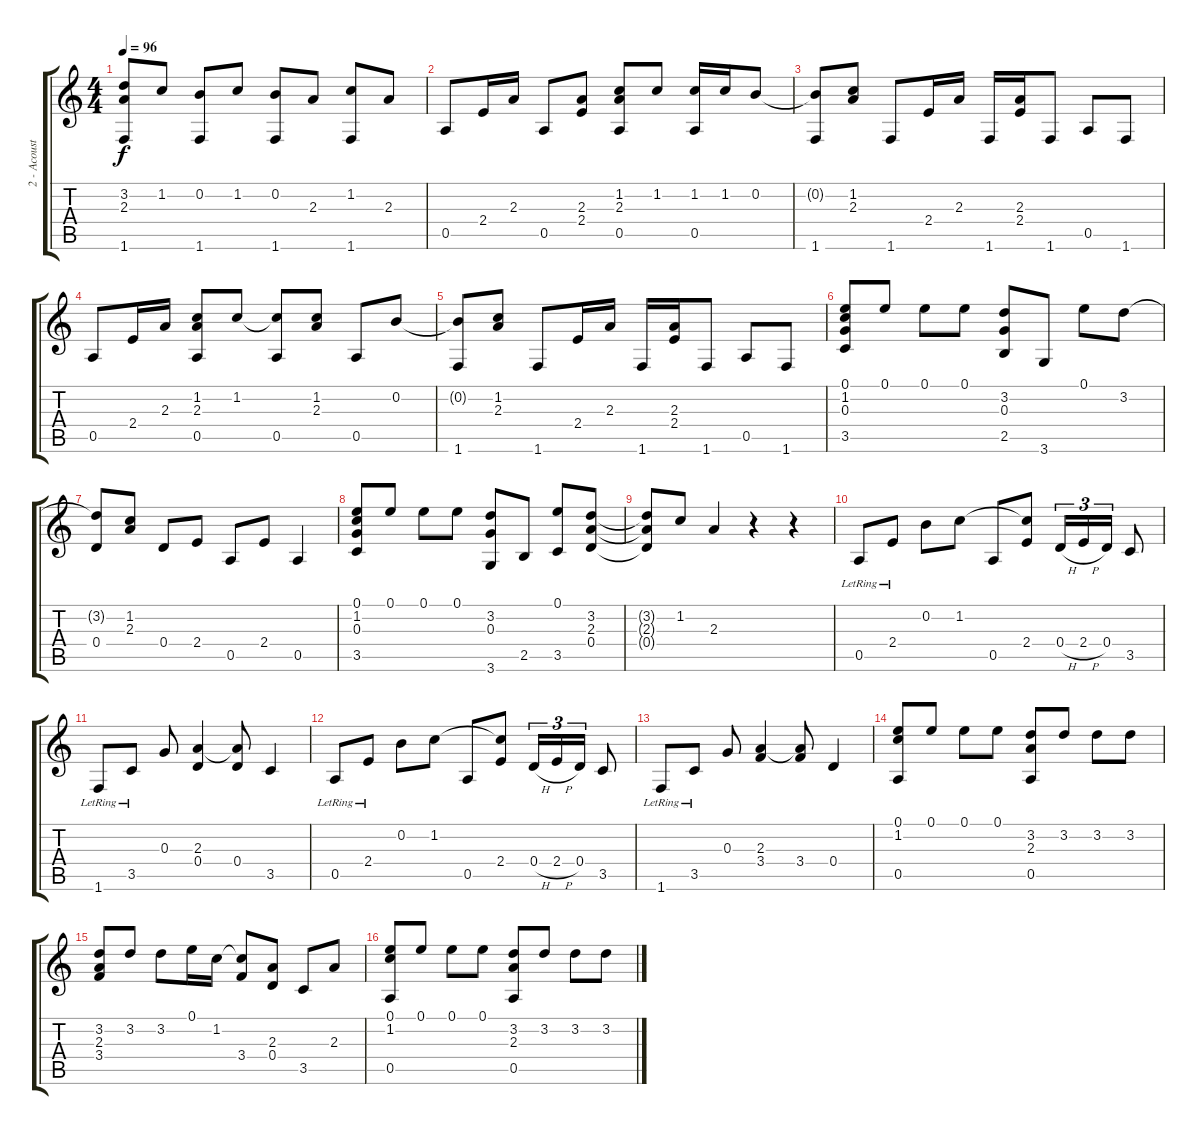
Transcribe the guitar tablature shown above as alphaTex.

\track ("2 - Acoustic vocals" "2 - Acoust") {instrument acousticguitarsteel}
\staff {score tabs}
\tuning (E4 B3 G3 D3 A2 E2) {hide}
\ts (4 4)
\tempo 96
\clef g2
\ks c
(3.2{t} 2.3{t} 1.6).8{dy f} 1.2.8 (0.2 1.6).8 1.2.8 (0.2 1.6).8 2.3.8 (1.2 1.6).8 2.3.8 |
0.5.8 2.4.16 2.3.16 0.5.8 (2.3 2.4).8 (1.2 2.3 0.5).8 1.2.8 (1.2 0.5).16 1.2.16 0.2.8 |
(0.2{t} 1.6).8 (1.2 2.3).8 1.6.8 2.4.16 2.3.16 1.6.16 (2.3 2.4).16 1.6.8 0.5.8 1.6.8 |
0.5.8 2.4.16 2.3.16 (1.2 2.3 0.5).8 1.2.8 (1.2{t} 0.5).8 (1.2 2.3).8 0.5.8 0.2.8 |
(0.2{t} 1.6).8 (1.2 2.3).8 1.6.8 2.4.16 2.3.16 1.6.16 (2.3 2.4).16 1.6.8 0.5.8 1.6.8 |
(0.1 1.2 0.3 3.5).8 0.1.8 0.1.8 0.1.8 (3.2 0.3 2.5).8 3.6.8 0.1.8 3.2.8 |
(3.2{t} 0.4).8 (1.2 2.3).8 0.4.8 2.4.8 0.5.8 2.4.8 0.5.4 |
(0.1 1.2 0.3 3.5).8 0.1.8 0.1.8 0.1.8 (3.2 0.3 3.6).8 2.5.8 (0.1 3.5).8 (3.2 2.3 0.4).8 |
(3.2{t} 2.3{t} 0.4{t}).8 1.2.8 2.3.4 r.4 r.4 |
0.5{lr}.8 2.4{lr}.8 0.2.8 1.2.8 0.5.8 (1.2{t} 2.4).8 0.4{h}.16{tu (3 2)} 2.4{h}.16{tu (3 2)} 0.4.16{tu (3 2)} 3.5.8 |
1.6{lr}.8 3.5{lr}.8 0.3.8 (2.3 0.4).4 (2.3{t} 0.4).8 3.5.4 |
0.5{lr}.8 2.4{lr}.8 0.2.8 1.2.8 0.5.8 (1.2{t} 2.4).8 0.4{h}.16{tu (3 2)} 2.4{h}.16{tu (3 2)} 0.4.16{tu (3 2)} 3.5.8 |
1.6{lr}.8 3.5{lr}.8 0.3.8 (2.3 3.4).4 (2.3{t} 3.4).8 0.4.4 |
(0.1 1.2 0.5).8 0.1.8 0.1.8 0.1.8 (3.2 2.3 0.5).8 3.2.8 3.2.8 3.2.8 |
(3.2 2.3 3.4).8 3.2.8 3.2.8 0.1.16 1.2.16 (1.2{t} 3.4).8 (2.3 0.4).8 3.5.8 2.3.8 |
(0.1 1.2 0.5).8 0.1.8 0.1.8 0.1.8 (3.2 2.3 0.5).8 3.2.8 3.2.8 3.2.8
